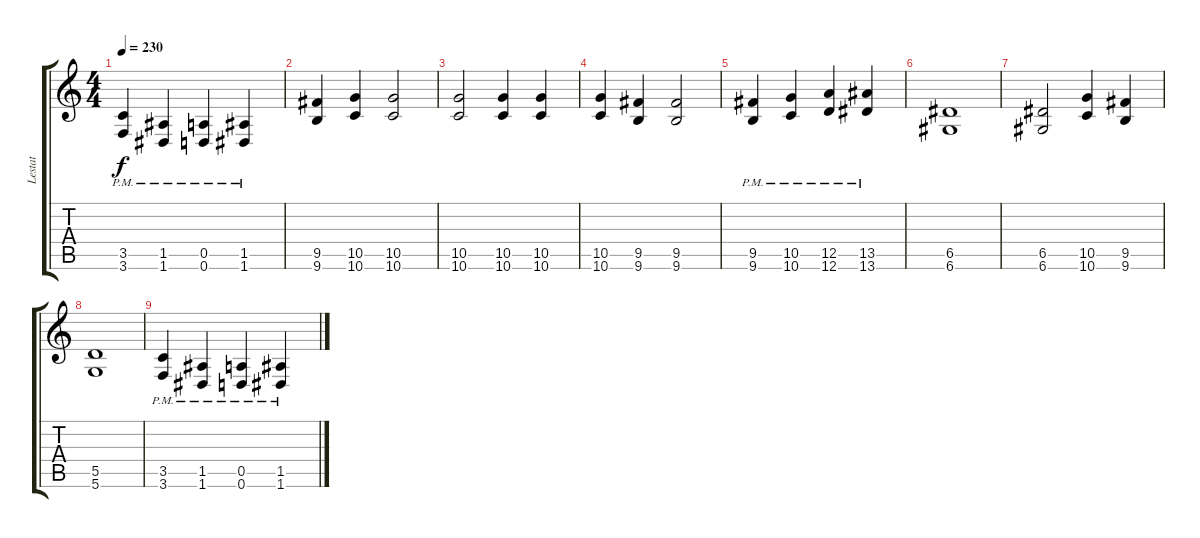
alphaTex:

\track ("Lestat" "Lestat") {instrument distortionguitar}
\staff {score tabs}
\tuning (E4 B3 G3 D3 A2 D2) {hide}
\ts (4 4)
\tempo 230
\clef g2
\ks c
(3.5{pm} 3.6{pm}).4{dy f} (1.5{pm} 1.6{pm}).4 (0.5{pm} 0.6{pm}).4 (1.5{pm} 1.6{pm}).4 |
(9.5 9.6).4 (10.5 10.6).4 (10.5 10.6).2 |
(10.5 10.6).2 (10.5 10.6).4 (10.5 10.6).4 |
(10.5 10.6).4 (9.5 9.6).4 (9.5 9.6).2 |
(9.5{pm} 9.6{pm}).4 (10.5{pm} 10.6{pm}).4 (12.5{pm} 12.6{pm}).4 (13.5{pm} 13.6{pm}).4 |
(6.5 6.6).1 |
(6.5 6.6).2 (10.5 10.6).4 (9.5 9.6).4 |
(5.5 5.6).1 |
(3.5{pm} 3.6{pm}).4 (1.5{pm} 1.6{pm}).4 (0.5{pm} 0.6{pm}).4 (1.5{pm} 1.6{pm}).4
